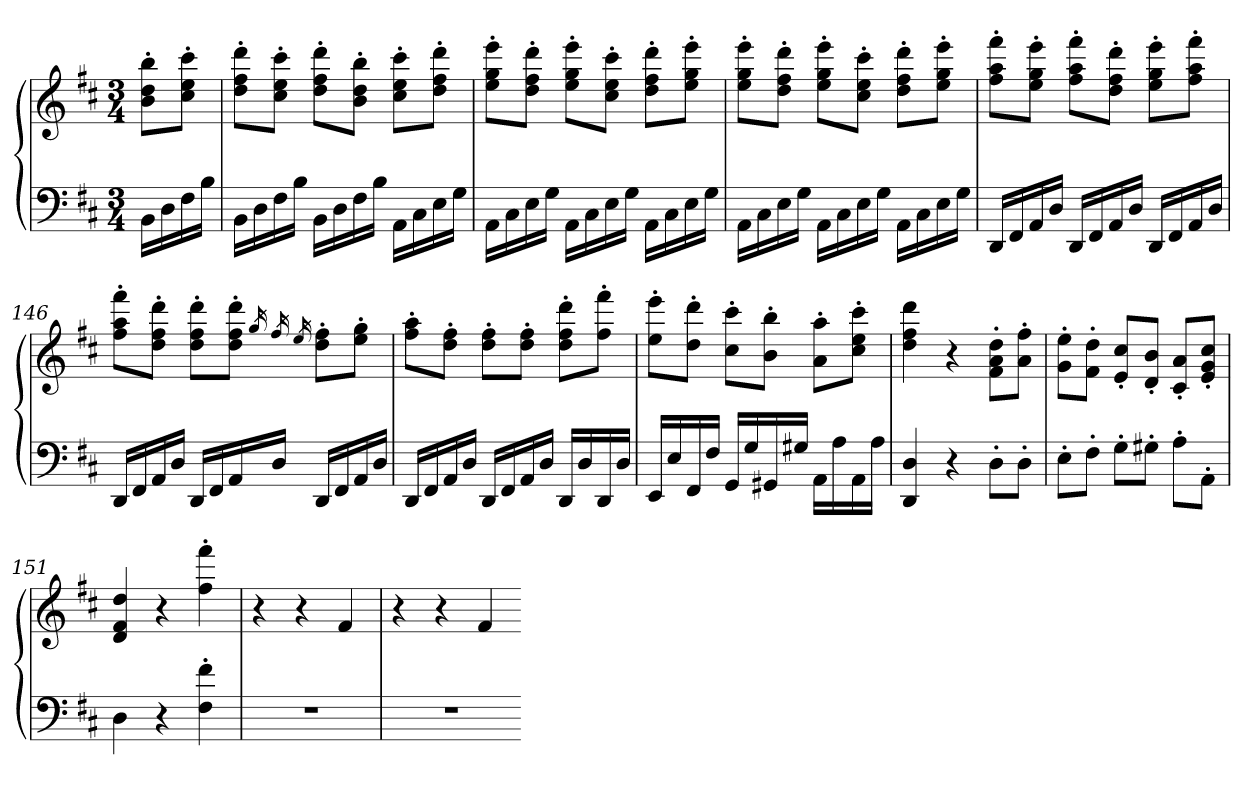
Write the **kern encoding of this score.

**kern	**kern
*part1	*part1
*staff2	*staff1
*clefF4	*clefG2
*k[f#c#]	*k[f#c#]
*D:	*D:
*M3/4	*M3/4
=	=
16BBLL	8b' 8dd' 8bb'L
16D	.
16F#	8cc#' 8ee' 8ccc#'J
16BJJ	.
=142	=142
16BBLL	8dd' 8ff#' 8ddd'L
16D	.
16F#	8cc#' 8ee' 8ccc#'J
16BJJ	.
16BBLL	8dd' 8ff#' 8ddd'L
16D	.
16F#	8b' 8dd' 8bb'J
16BJJ	.
16AALL	8cc#' 8ee' 8ccc#'L
16C#	.
16E	8dd' 8ff#' 8ddd'J
16GJJ	.
=143	=143
16AALL	8ee' 8gg' 8eee'L
16C#	.
16E	8dd' 8ff#' 8ddd'J
16GJJ	.
16AALL	8ee' 8gg' 8eee'L
16C#	.
16E	8cc#' 8ee' 8ccc#'J
16GJJ	.
16AALL	8dd' 8ff#' 8ddd'L
16C#	.
16E	8ee' 8gg' 8eee'J
16GJJ	.
=144	=144
16AALL	8ee' 8gg' 8eee'L
16C#	.
16E	8dd' 8ff#' 8ddd'J
16GJJ	.
16AALL	8ee' 8gg' 8eee'L
16C#	.
16E	8cc#' 8ee' 8ccc#'J
16GJJ	.
16AALL	8dd' 8ff#' 8ddd'L
16C#	.
16E	8ee' 8gg' 8eee'J
16GJJ	.
=145	=145
16DDLL	8ff#' 8aa' 8fff#'L
16FF#	.
16AA	8ee' 8gg' 8eee'J
16DJJ	.
16DDLL	8ff#' 8aa' 8fff#'L
16FF#	.
16AA	8dd' 8ff#' 8ddd'J
16DJJ	.
16DDLL	8ee' 8gg' 8eee'L
16FF#	.
16AA	8ff#' 8aa' 8fff#'J
16DJJ	.
=146	=146
16DDLL	8ff#' 8aa' 8fff#'L
16FF#	.
16AA	8dd' 8ff#' 8ddd'J
16DJJ	.
16DDLL	8dd' 8ff#' 8ddd'L
16FF#	.
16AA	8dd' 8ff#' 8ddd'J
16DJJ	.
.	16qgg
.	16qff#
.	16qee
16DDLL	8dd' 8ff#'L
16FF#	.
16AA	8ee' 8gg'J
16DJJ	.
=147	=147
16DDLL	8ff#' 8aa'L
16FF#	.
16AA	8dd' 8ff#'J
16DJJ	.
16DDLL	8dd' 8ff#'L
16FF#	.
16AA	8dd' 8ff#'J
16DJJ	.
16DDLL	8dd' 8ff#' 8ddd'L
16D	.
16DD	8ff#' 8fff#'J
16DJJ	.
=148	=148
16EELL	8ee' 8eee'L
16E	.
16FF#	8dd' 8ddd'J
16F#JJ	.
16GGLL	8cc#' 8ccc#'L
16G	.
16GG#X	8b' 8bb'J
16G#XJJ	.
16AALL	8a' 8aa'L
16A	.
16AA	8cc#' 8ee' 8ccc#'J
16AJJ	.
=149	=149
4DD 4D	4dd 4ff# 4ddd
4r	4r
8D'L	8f#' 8a' 8dd'L
8D'J	8a' 8ff#'J
=150	=150
8E'L	8g' 8ee'L
8F#'J	8f#' 8dd'J
8G'L	8e' 8cc#'L
8G#X'J	8d' 8b'J
8A'L	8c#' 8a'L
8AA'J	8e' 8g' 8cc#'J
=151	=151
4D	4d 4f# 4dd
4r	4r
4F#' 4f#'	4ff#' 4fff#'
=152	=152
2.r	4r
.	4r
.	4f#
=153	=153
2.r	4r
.	4r
.	4f#
=-	=-
*-	*-
